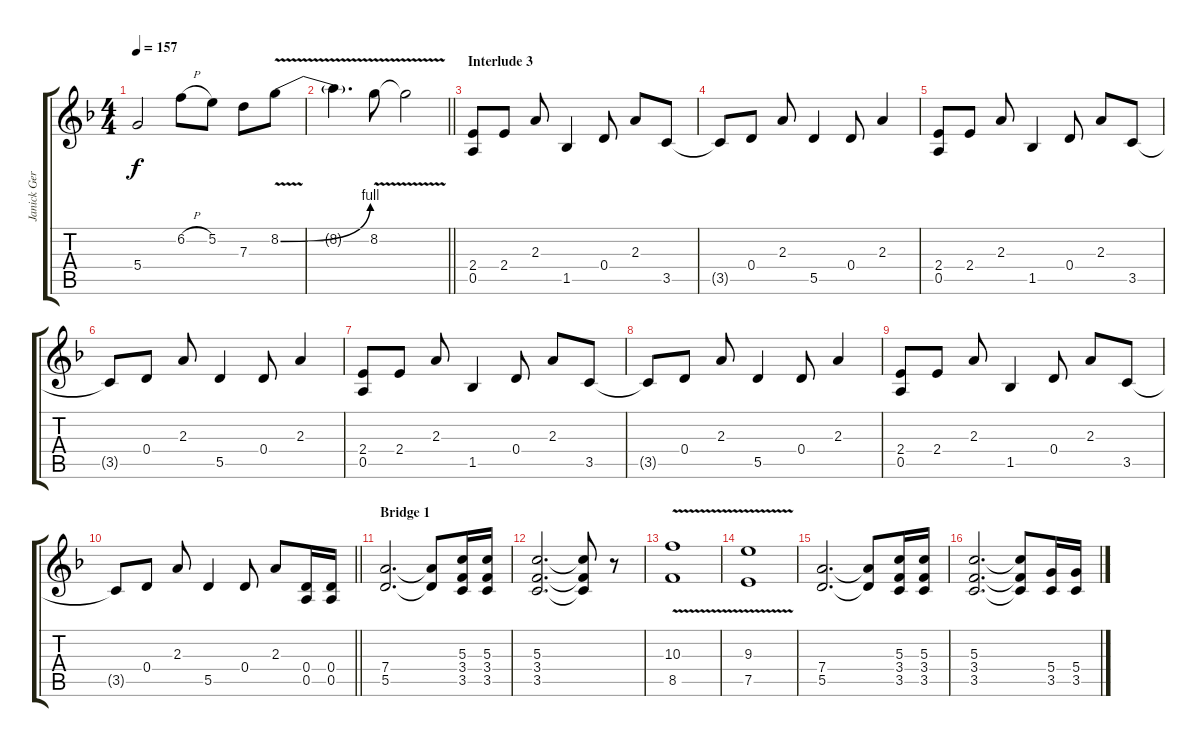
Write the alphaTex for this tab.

\track ("Janick Gers" "Janick Ger") {instrument overdrivenguitar}
\staff {score tabs}
\tuning (E4 B3 G3 D3 A2 E2) {hide}
\ts (4 4)
\tempo 157
\clef g2
\ks f
5.4{t}.2{dy f} 6.2{h}.8 5.2.8 7.3.8 8.2{be (bend 0 0 60 4) v}.8 |
\barLineRight lightlight
8.2{t}.4{d} 8.2{v}.8 8.2{t}.2 |
\section ("" "Interlude 3")
(2.4 0.5).8 2.4.8 2.3.8 1.5.4 0.4.8 2.3.8 3.5.8 |
3.5{t}.8 0.4.8 2.3.8 5.5.4 0.4.8 2.3.4 |
(2.4 0.5).8 2.4.8 2.3.8 1.5.4 0.4.8 2.3.8 3.5.8 |
3.5{t}.8 0.4.8 2.3.8 5.5.4 0.4.8 2.3.4 |
(2.4 0.5).8 2.4.8 2.3.8 1.5.4 0.4.8 2.3.8 3.5.8 |
3.5{t}.8 0.4.8 2.3.8 5.5.4 0.4.8 2.3.4 |
(2.4 0.5).8 2.4.8 2.3.8 1.5.4 0.4.8 2.3.8 3.5.8 |
\barLineRight lightlight
3.5{t}.8 0.4.8 2.3.8 5.5.4 0.4.8 2.3.8 (0.4 0.5).16 (0.4 0.5).16 |
\section ("" "Bridge 1")
(7.4 5.5).2{d} (7.4{t} 5.5{t}).8 (5.3 3.4 3.5).16 (5.3 3.4 3.5).16 |
(5.3 3.4 3.5).2{d} (5.3{t} 3.4{t} 3.5{t}).8 r.8 |
(10.3{v} 8.5{v}).1 |
(9.3{v} 7.5{v}).1 |
(7.4 5.5).2{d} (7.4{t} 5.5{t}).8 (5.3 3.4 3.5).16 (5.3 3.4 3.5).16 |
(5.3 3.4 3.5).2{d} (5.3{t} 3.4{t} 3.5{t}).8 (5.4 3.5).16 (5.4 3.5).16
